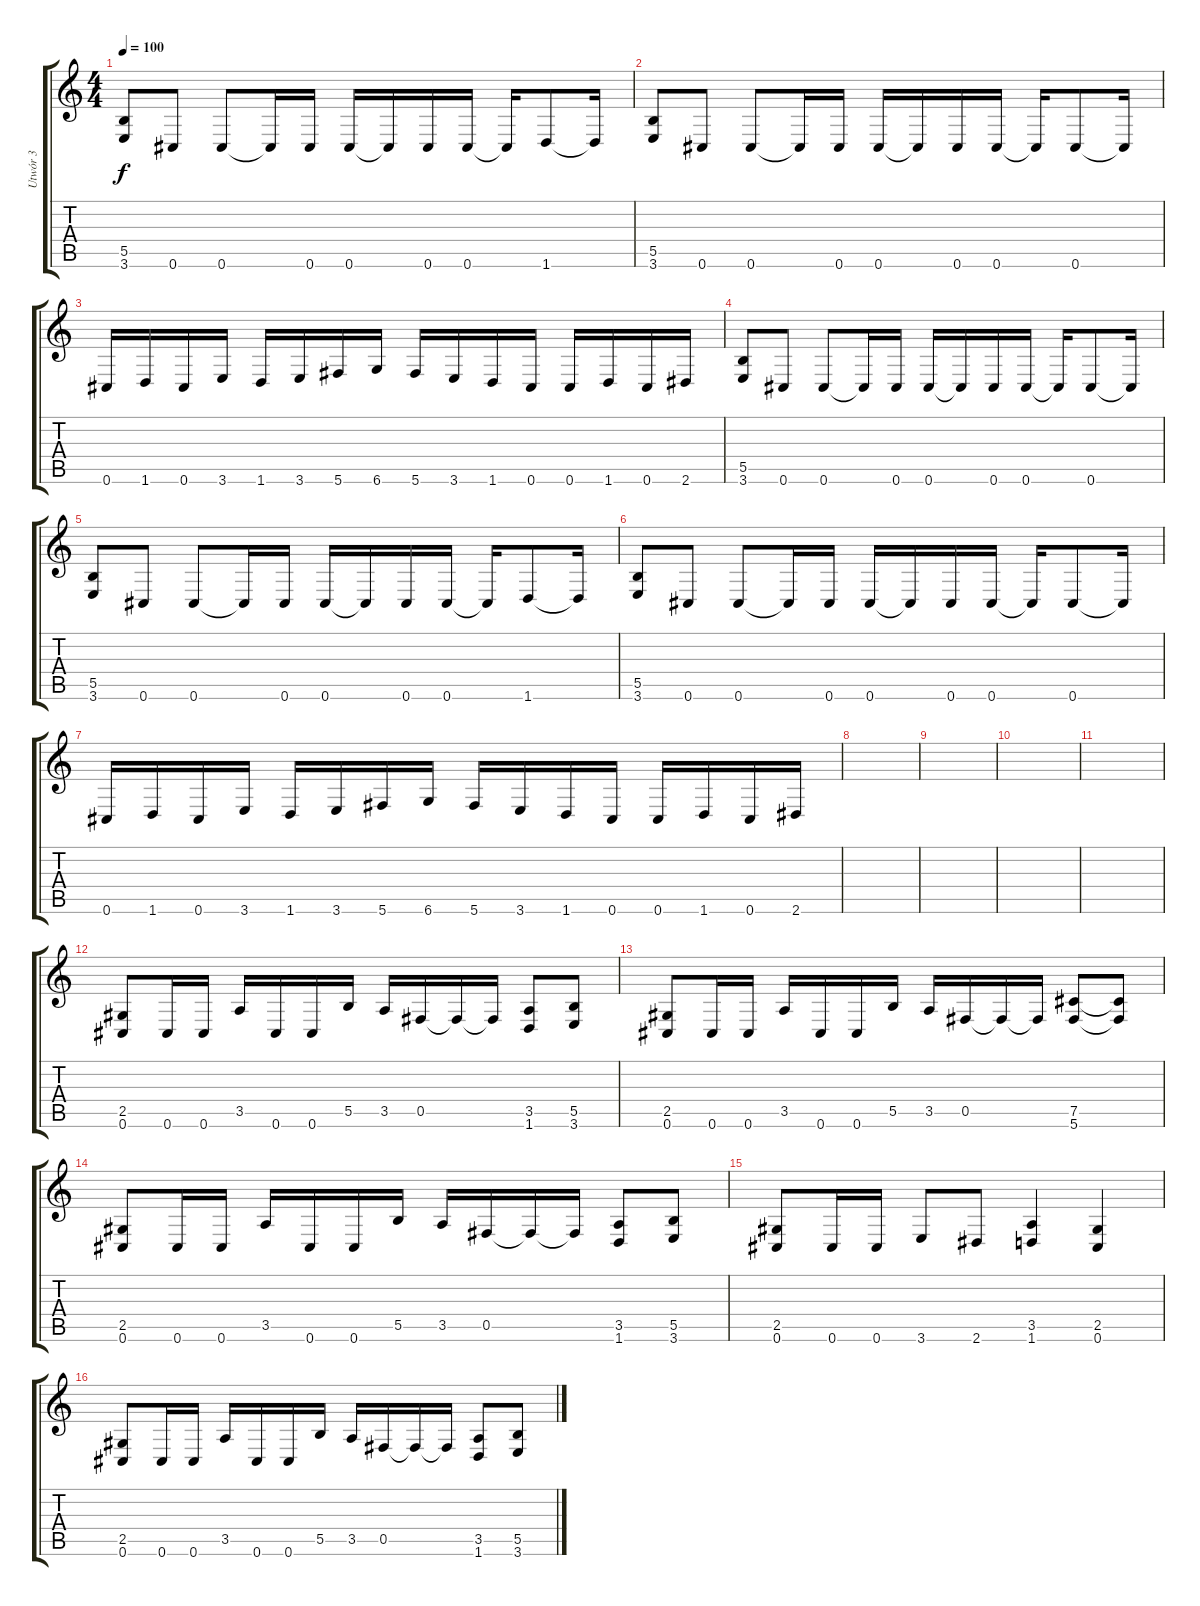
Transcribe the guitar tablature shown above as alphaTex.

\track ("Utwór 3" "Utwór 3") {instrument distortionguitar}
\staff {score tabs}
\tuning (Db4 Ab3 E3 B2 Gb2 Db2) {hide}
\ts (4 4)
\tempo 100
\clef g2
\ks c
(5.5 3.6).8{dy f} 0.6.8 0.6.8 0.6{t}.16 0.6.16 0.6.16 0.6{t}.16 0.6.16 0.6.16 0.6{t}.16 1.6.8 1.6{t}.16 |
(5.5 3.6).8 0.6.8 0.6.8 0.6{t}.16 0.6.16 0.6.16 0.6{t}.16 0.6.16 0.6.16 0.6{t}.16 0.6.8 0.6{t}.16 |
0.6.16 1.6.16 0.6.16 3.6.16 1.6.16 3.6.16 5.6.16 6.6.16 5.6.16 3.6.16 1.6.16 0.6.16 0.6.16 1.6.16 0.6.16 2.6.16 |
(5.5 3.6).8 0.6.8 0.6.8 0.6{t}.16 0.6.16 0.6.16 0.6{t}.16 0.6.16 0.6.16 0.6{t}.16 0.6.8 0.6{t}.16 |
(5.5 3.6).8 0.6.8 0.6.8 0.6{t}.16 0.6.16 0.6.16 0.6{t}.16 0.6.16 0.6.16 0.6{t}.16 1.6.8 1.6{t}.16 |
(5.5 3.6).8 0.6.8 0.6.8 0.6{t}.16 0.6.16 0.6.16 0.6{t}.16 0.6.16 0.6.16 0.6{t}.16 0.6.8 0.6{t}.16 |
0.6.16 1.6.16 0.6.16 3.6.16 1.6.16 3.6.16 5.6.16 6.6.16 5.6.16 3.6.16 1.6.16 0.6.16 0.6.16 1.6.16 0.6.16 2.6.16 |
|
|
|
|
(2.5 0.6).8 0.6.16 0.6.16 3.5.16 0.6.16 0.6.16 5.5.16 3.5.16 0.5.16 0.5{t}.16 0.5{t}.16 (3.5 1.6).8 (5.5 3.6).8 |
(2.5 0.6).8 0.6.16 0.6.16 3.5.16 0.6.16 0.6.16 5.5.16 3.5.16 0.5.16 0.5{t}.16 0.5{t}.16 (7.5 5.6).8 (7.5{t} 5.6{t}).8 |
(2.5 0.6).8 0.6.16 0.6.16 3.5.16 0.6.16 0.6.16 5.5.16 3.5.16 0.5.16 0.5{t}.16 0.5{t}.16 (3.5 1.6).8 (5.5 3.6).8 |
(2.5 0.6).8 0.6.16 0.6.16 3.6.8 2.6.8 (3.5 1.6).4 (2.5 0.6).4 |
(2.5 0.6).8 0.6.16 0.6.16 3.5.16 0.6.16 0.6.16 5.5.16 3.5.16 0.5.16 0.5{t}.16 0.5{t}.16 (3.5 1.6).8 (5.5 3.6).8
